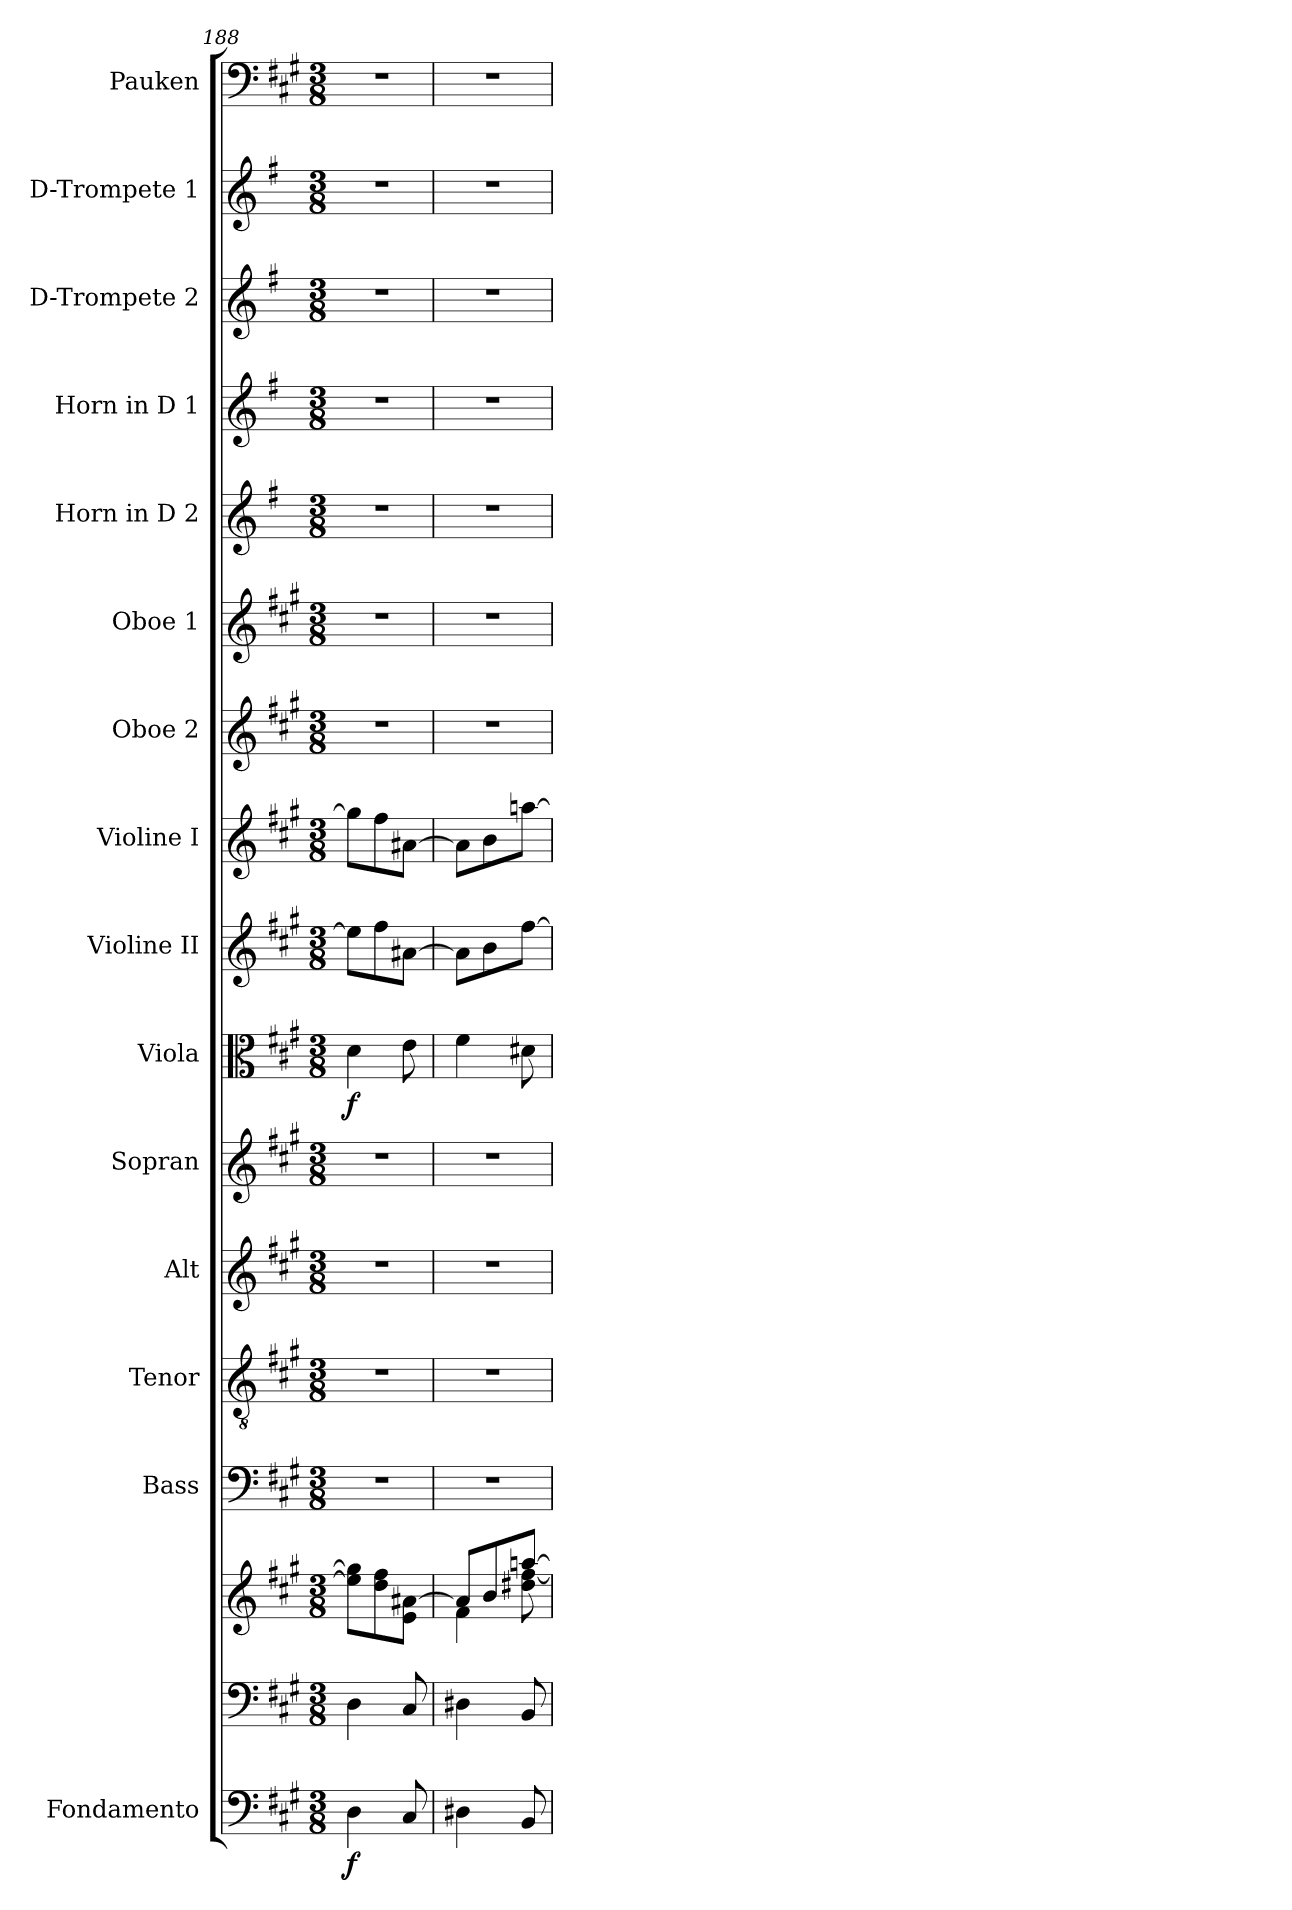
**kern	**dynam	**kern	**kern	**kern	**kern	**kern	**kern	**kern	**dynam	**kern	**kern	**kern	**kern	**kern	**kern	**kern	**kern	**kern
*part16	*part16	*part15	*part15	*part14	*part13	*part12	*part11	*part10	*part10	*part9	*part8	*part7	*part6	*part5	*part4	*part3	*part2	*part1
*staff17	*staff17	*staff16	*staff15	*staff14	*staff13	*staff12	*staff11	*staff10	*staff10	*staff9	*staff8	*staff7	*staff6	*staff5	*staff4	*staff3	*staff2	*staff1
*I"Fondamento	*	*	*	*I"Bass	*I"Tenor	*I"Alt	*I"Sopran	*I"Viola	*	*I"Violine II	*I"Violine I	*I"Oboe 2	*I"Oboe 1	*I"Horn in D 2	*I"Horn in D 1	*I"D-Trompete 2	*I"D-Trompete 1	*I"Pauken
*I'F.	*	*	*	*I'B.	*I'T.	*I'A.	*I'S.	*I'Vla.	*	*I'Vl. II	*I'Vl. I	*I'Ob. 2	*I'Ob. 1	*	*	*I'D Trp. 2	*I'D Trp. 1	*I'Pk.
*clefF4	*	*clefF4	*clefG2	*clefF4	*clefGv2	*clefG2	*clefG2	*clefC3	*	*clefG2	*clefG2	*clefG2	*clefG2	*clefG2	*clefG2	*clefG2	*clefG2	*clefF4
*ITrd7c12	*	*	*	*	*	*	*	*	*	*	*	*	*	*ITrd6c10	*ITrd6c10	*ITrd-1c-2	*ITrd-1c-2	*
*k[f#c#g#]	*	*k[f#c#g#]	*k[f#c#g#]	*k[f#c#g#]	*k[f#c#g#]	*k[f#c#g#]	*k[f#c#g#]	*k[f#c#g#]	*	*k[f#c#g#]	*k[f#c#g#]	*k[f#c#g#]	*k[f#c#g#]	*k[f#c#g#]	*k[f#c#g#]	*k[f#c#g#]	*k[f#c#g#]	*k[f#c#g#]
*A:	*	*A:	*A:	*A:	*A:	*A:	*A:	*A:	*	*A:	*A:	*A:	*A:	*A:	*A:	*A:	*A:	*A:
*M3/8	*	*M3/8	*M3/8	*M3/8	*M3/8	*M3/8	*M3/8	*M3/8	*	*M3/8	*M3/8	*M3/8	*M3/8	*M3/8	*M3/8	*M3/8	*M3/8	*M3/8
=188	=188	=188	=188	=188	=188	=188	=188	=188	=188	=188	=188	=188	=188	=188	=188	=188	=188	=188
!	!LO:DY:b	!	!	!	!	!	!	!	!LO:DY:b	!	!	!	!	!	!	!	!	!
4DD\	f	4D\	8ee\] 8gg\]L	4.r	4.r	4.r	4.r	4d\	f	8ee\L]	8gg\L]	4.r	4.r	4.r	4.r	4.r	4.r	4.r
.	.	.	8dd\ 8ff#\	.	.	.	.	.	.	8ff#\	8ff#\	.	.	.	.	.	.	.
8CC#/	.	8C#/	8e\ [8a#X\J	.	.	.	.	8e\	.	[8a#X\J	[8a#X\J	.	.	.	.	.	.	.
=189	=189	=189	=189	=189	=189	=189	=189	=189	=189	=189	=189	=189	=189	=189	=189	=189	=189	=189
*	*	*	*^	*	*	*	*	*	*	*	*	*	*	*	*	*	*	*
4DD#X\	.	4D#X\	8a#/L]	4f#\	4.r	4.r	4.r	4.r	4f#\	.	8a#\L]	8a#\L]	4.r	4.r	4.r	4.r	4.r	4.r	4.r
.	.	.	8b/	.	.	.	.	.	.	.	8b\	8b\	.	.	.	.	.	.	.
8BBB/	.	8BB/	[>8aan/J	8dd#X\ [<8ff#\	.	.	.	.	8d#X\	.	[8ff#\J	[8aan\J	.	.	.	.	.	.	.
*	*	*	*v	*v	*	*	*	*	*	*	*	*	*	*	*	*	*	*	*
=	=	=	=	=	=	=	=	=	=	=	=	=	=	=	=	=	=	=
*-	*-	*-	*-	*-	*-	*-	*-	*-	*-	*-	*-	*-	*-	*-	*-	*-	*-	*-
